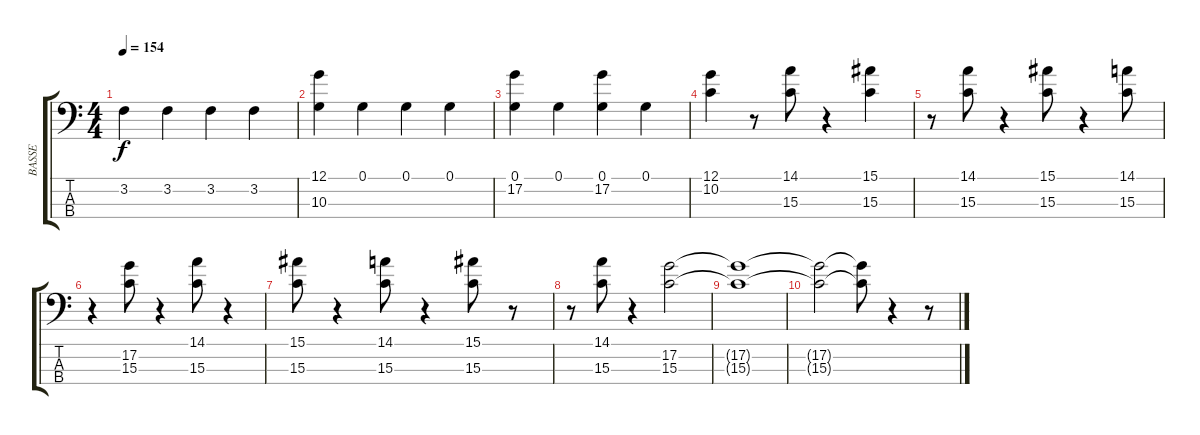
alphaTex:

\track ("BASSE" "BASSE") {instrument electricbasspick}
\staff {score tabs}
\tuning (G2 D2 A1 E1) {hide}
\ts (4 4)
\tempo 154
\clef f4
\ks c
3.2.4{dy f} 3.2.4 3.2.4 3.2.4 |
(12.1 10.3).4 0.1.4 0.1.4 0.1.4 |
(0.1 17.2).4 0.1.4 (0.1 17.2).4 0.1.4 |
(12.1 10.2).4 r.8 (14.1 15.3).8 r.4 (15.1 15.3).4 |
r.8 (14.1 15.3).8 r.4 (15.1 15.3).8 r.4 (14.1 15.3).8 |
r.4 (17.2 15.3).8 r.4 (14.1 15.3).8 r.4 |
(15.1 15.3).8 r.4 (14.1 15.3).8 r.4 (15.1 15.3).8 r.8 |
r.8 (14.1 15.3).8 r.4 (17.2 15.3).2 |
(17.2{t} 15.3{t}).1 |
(17.2{t} 15.3{t}).2 (17.2{t} 15.3{t}).8 r.4 r.8
